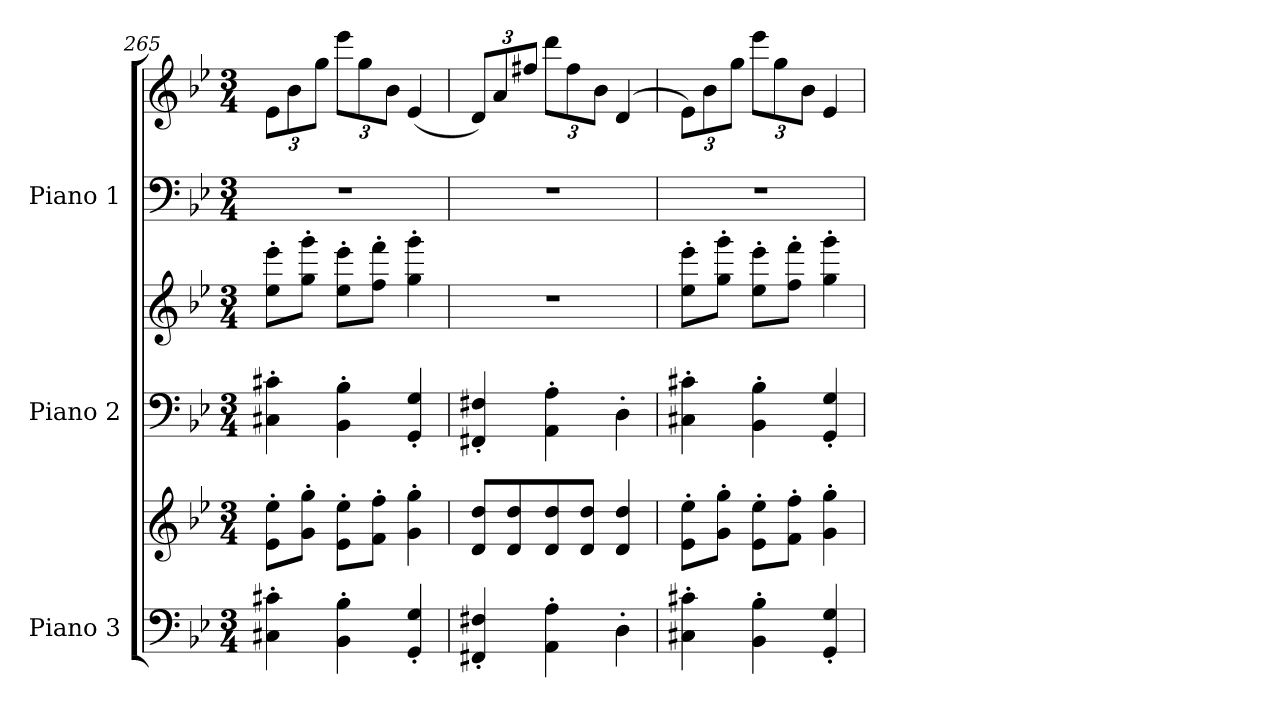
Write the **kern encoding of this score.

**kern	**kern	**kern	**kern	**kern	**kern
*part3	*part3	*part2	*part2	*part1	*part1
*staff6	*staff5	*staff4	*staff3	*staff2	*staff1
*I"Piano 3	*	*I"Piano 2	*	*I"Piano 1	*
*I'Pno. 3	*	*I'Pno. 2	*	*I'Pno. 1	*
*clefF4	*clefG2	*clefF4	*clefG2	*clefF4	*clefG2
*k[b-e-]	*k[b-e-]	*k[b-e-]	*k[b-e-]	*k[b-e-]	*k[b-e-]
*M3/4	*M3/4	*M3/4	*M3/4	*M3/4	*M3/4
*	*	*	*	*	*Xbrackettup
=265	=265	=265	=265	=265	=265
4C#X\' 4c#X\'	8e-\' 8ee-\'L	4C#X\' 4c#X\'	8ee-\' 8eee-\'L	2.r	12e-\L
.	.	.	.	.	12b-\
.	8g\' 8gg\'J	.	8gg\' 8ggg\'J	.	.
.	.	.	.	.	12gg\J
4BB-\' 4B-\'	8e-\' 8ee-\'L	4BB-\' 4B-\'	8ee-\' 8eee-\'L	.	12eee-\L
.	.	.	.	.	12gg\
.	8f\' 8ff\'J	.	8ff\' 8fff\'J	.	.
.	.	.	.	.	12b-\J
4GG/' 4G/'	4g\' 4gg\'	4GG/' 4G/'	4gg\' 4ggg\'	.	(<4e-/
=266	=266	=266	=266	=266	=266
4FF#X/' 4F#X/'	8d/ 8dd/L	4FF#X/' 4F#X/'	2.r	2.r	12d/L)
.	.	.	.	.	12a/
.	8d/ 8dd/	.	.	.	.
.	.	.	.	.	12ff#X/J
4AA\' 4A\'	8d/ 8dd/	4AA\' 4A\'	.	.	12ddd\L
.	.	.	.	.	12ff#\
.	8d/ 8dd/J	.	.	.	.
.	.	.	.	.	12b-\J
4D'\	4d/ 4dd/	4D'\	.	.	(<4d/
=267	=267	=267	=267	=267	=267
4C#X\' 4c#X\'	8e-\' 8ee-\'L	4C#X\' 4c#X\'	8ee-\' 8eee-\'L	2.r	12e-\L)
.	.	.	.	.	12b-\
.	8g\' 8gg\'J	.	8gg\' 8ggg\'J	.	.
.	.	.	.	.	12gg\J
4BB-\' 4B-\'	8e-\' 8ee-\'L	4BB-\' 4B-\'	8ee-\' 8eee-\'L	.	12eee-\L
.	.	.	.	.	12gg\
.	8f\' 8ff\'J	.	8ff\' 8fff\'J	.	.
.	.	.	.	.	12b-\J
4GG/' 4G/'	4g\' 4gg\'	4GG/' 4G/'	4gg\' 4ggg\'	.	4e-/
=	=	=	=	=	=
*-	*-	*-	*-	*-	*-
